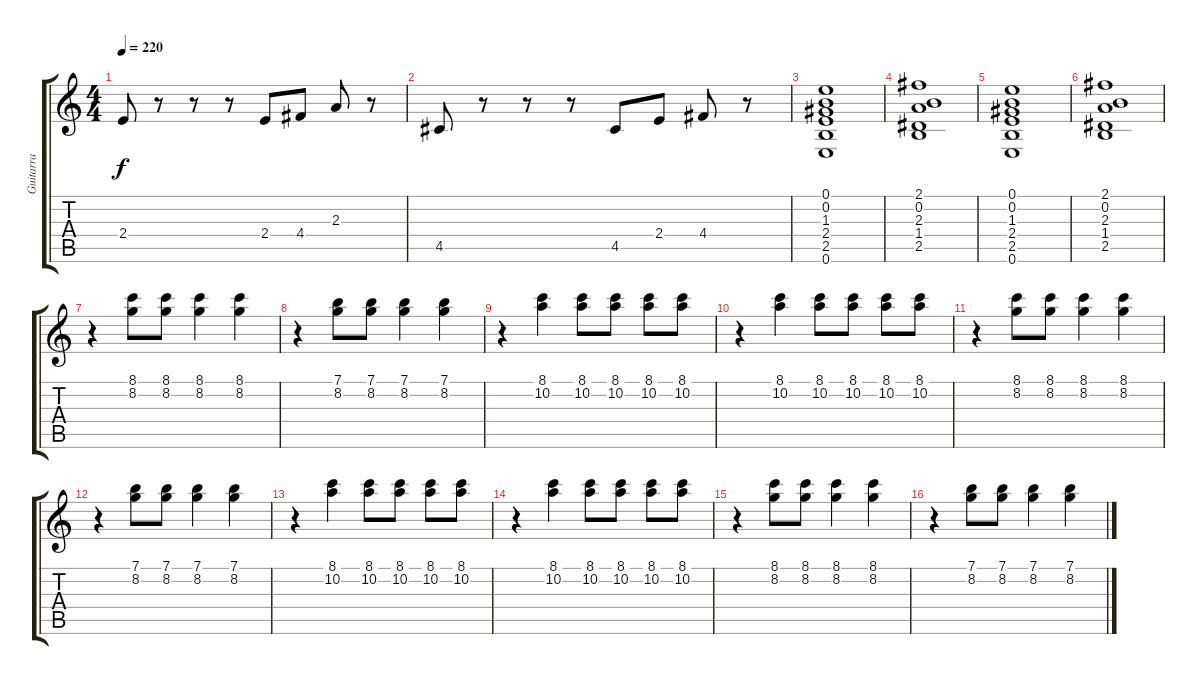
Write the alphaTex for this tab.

\track ("Guitarra" "Guitarra") {instrument electricguitarjazz}
\staff {score tabs}
\tuning (E4 B3 G3 D3 A2 E2) {hide}
\ts (4 4)
\tempo 220
\clef g2
\ks c
2.4.8{dy f} r.8 r.8 r.8 2.4.8 4.4.8 2.3.8 r.8 |
4.5.8 r.8 r.8 r.8 4.5.8 2.4.8 4.4.8 r.8 |
(0.1 0.2 1.3 2.4 2.5 0.6).1 |
(2.1 0.2 2.3 1.4 2.5).1 |
(0.1 0.2 1.3 2.4 2.5 0.6).1 |
(2.1 0.2 2.3 1.4 2.5).1 |
r.4 (8.1 8.2).8 (8.1 8.2).8 (8.1 8.2).4 (8.1 8.2).4 |
r.4 (7.1 8.2).8 (7.1 8.2).8 (7.1 8.2).4 (7.1 8.2).4 |
r.4 (8.1 10.2).4 (8.1 10.2).8 (8.1 10.2).8 (8.1 10.2).8 (8.1 10.2).8 |
r.4 (8.1 10.2).4 (8.1 10.2).8 (8.1 10.2).8 (8.1 10.2).8 (8.1 10.2).8 |
r.4 (8.1 8.2).8 (8.1 8.2).8 (8.1 8.2).4 (8.1 8.2).4 |
r.4 (7.1 8.2).8 (7.1 8.2).8 (7.1 8.2).4 (7.1 8.2).4 |
r.4 (8.1 10.2).4 (8.1 10.2).8 (8.1 10.2).8 (8.1 10.2).8 (8.1 10.2).8 |
r.4 (8.1 10.2).4 (8.1 10.2).8 (8.1 10.2).8 (8.1 10.2).8 (8.1 10.2).8 |
r.4 (8.1 8.2).8 (8.1 8.2).8 (8.1 8.2).4 (8.1 8.2).4 |
r.4 (7.1 8.2).8 (7.1 8.2).8 (7.1 8.2).4 (7.1 8.2).4
